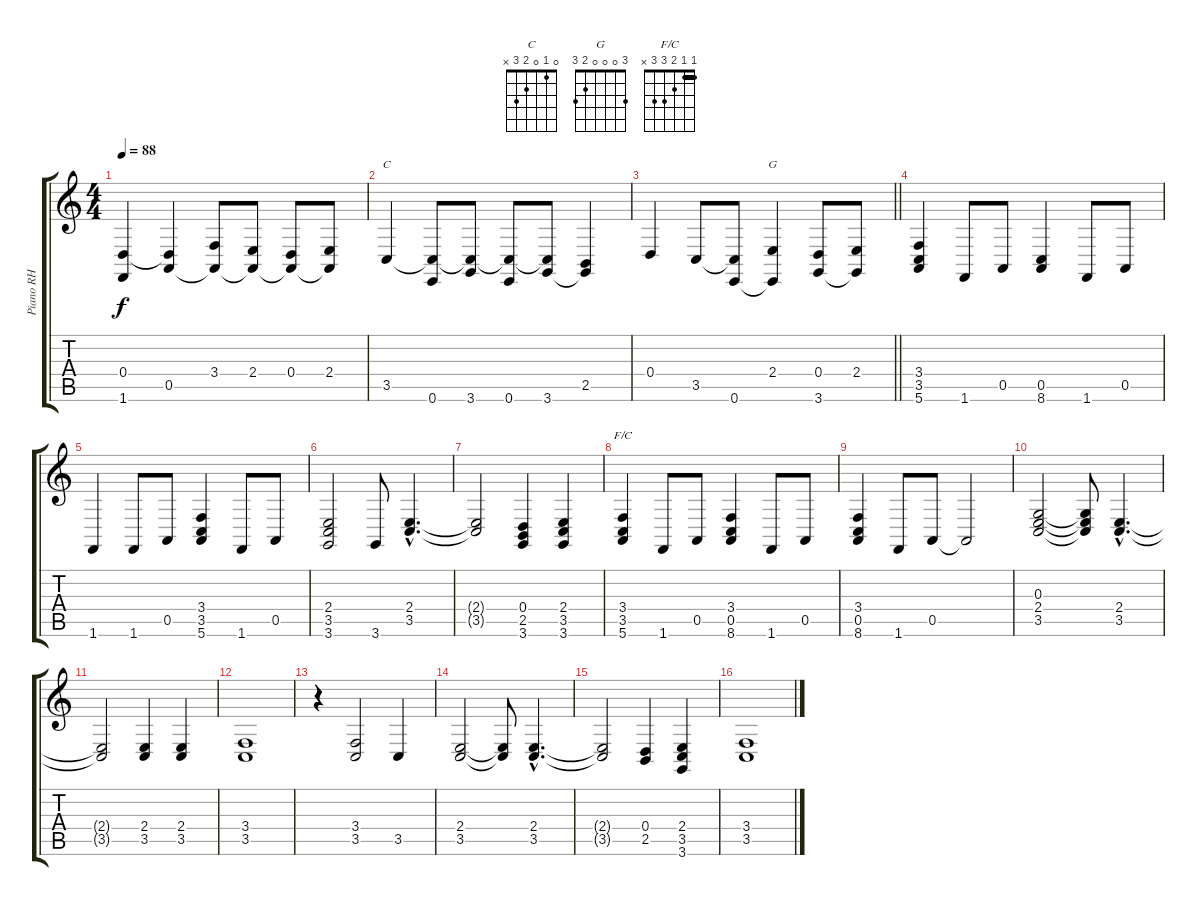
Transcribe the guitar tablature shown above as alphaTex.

\track ("Piano RH" "Piano RH") {instrument acousticgrandpiano}
\staff {score tabs}
\tuning (E4 B3 G3 D3 A2 E2) {hide}
\chord ("C" 0 1 0 2 3 x)
\chord ("G" 3 0 0 0 2 3)
\chord ("F/C" 1 1 2 3 3 x) {barre 1}
\ts (4 4)
\tempo 88
\clef g2
\ks c
(0.4{t} 1.6).4{dy f} (0.4{t} 0.5).4 (3.4 0.5{t}).8 (2.4 0.5{t}).8 (0.4 0.5{t}).8 (2.4 0.5{t}).8 |
3.5.4{ch "C"} (3.5{t} 0.6).8 (3.5{t} 3.6).8 (3.5{t} 0.6).8 (3.5{t} 3.6).8 (2.5 3.6{t}).4 |
\barLineRight lightlight
0.4.4 3.5.8 (3.5{t} 0.6).8 (2.4 0.6{t}).4{ch "G"} (0.4 3.6).8 (2.4 3.6{t}).8 |
(3.4 3.5 5.6).4 1.6.8 0.5.8 (0.5 8.6).4 1.6.8 0.5.8 |
1.6.4 1.6.8 0.5.8 (3.4 3.5 5.6).4 1.6.8 0.5.8 |
(2.4 3.5 3.6).2 3.6.8 (2.4{hac} 3.5{hac}).4{d} |
(2.4{t} 3.5{t}).2 (0.4 2.5 3.6).4 (2.4 3.5 3.6).4 |
(3.4 3.5 5.6).4{ch "F/C"} 1.6.8 0.5.8 (3.4 0.5 8.6).4 1.6.8 0.5.8 |
(3.4 0.5 8.6).4 1.6.8 0.5.8 0.5{t}.2 |
(0.3 2.4 3.5).2 (0.3{t} 2.4{t} 3.5{t}).8 (2.4{hac} 3.5{hac}).4{d} |
(2.4{t} 3.5{t}).2 (2.4 3.5).4 (2.4 3.5).4 |
(3.4 3.5).1 |
r.4 (3.4 3.5).2 3.5.4 |
(2.4 3.5).2 (2.4{t} 3.5{t}).8 (2.4{hac} 3.5{hac}).4{d} |
(2.4{t} 3.5{t}).2 (0.4 2.5).4 (2.4 3.5 3.6).4 |
(3.4 3.5).1
